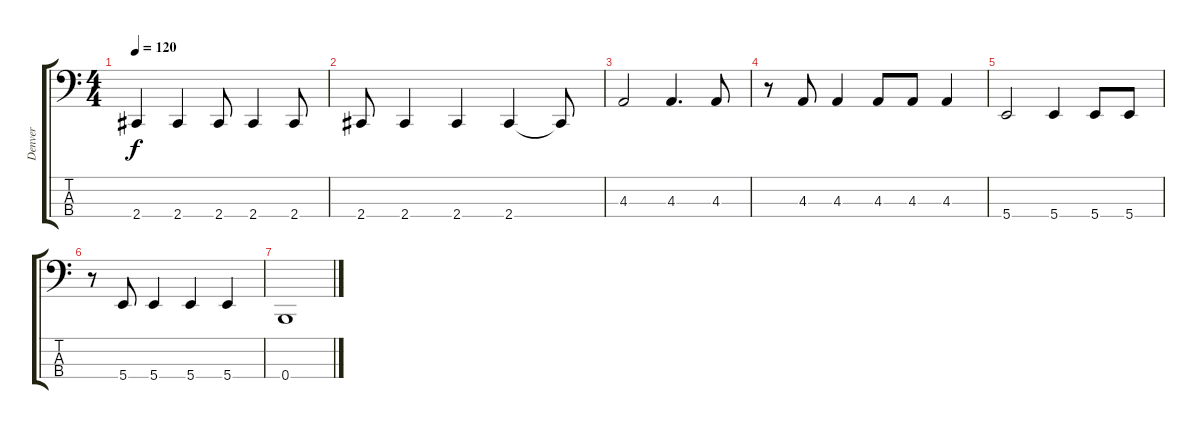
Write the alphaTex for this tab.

\track ("Denver" "Denver") {instrument electricbasspick}
\staff {score tabs}
\tuning (Eb2 Bb1 F1 B0) {hide}
\ts (4 4)
\tempo 120
\clef f4
\ks c
2.4{t}.4{dy f} 2.4.4 2.4.8 2.4.4 2.4.8 |
2.4.8 2.4.4 2.4.4 2.4.4 2.4{t}.8 |
4.3.2 4.3.4{d} 4.3.8 |
r.8 4.3.8 4.3.4 4.3.8 4.3.8 4.3.4 |
5.4.2 5.4.4 5.4.8 5.4.8 |
r.8 5.4.8 5.4.4 5.4.4 5.4.4 |
0.4.1
